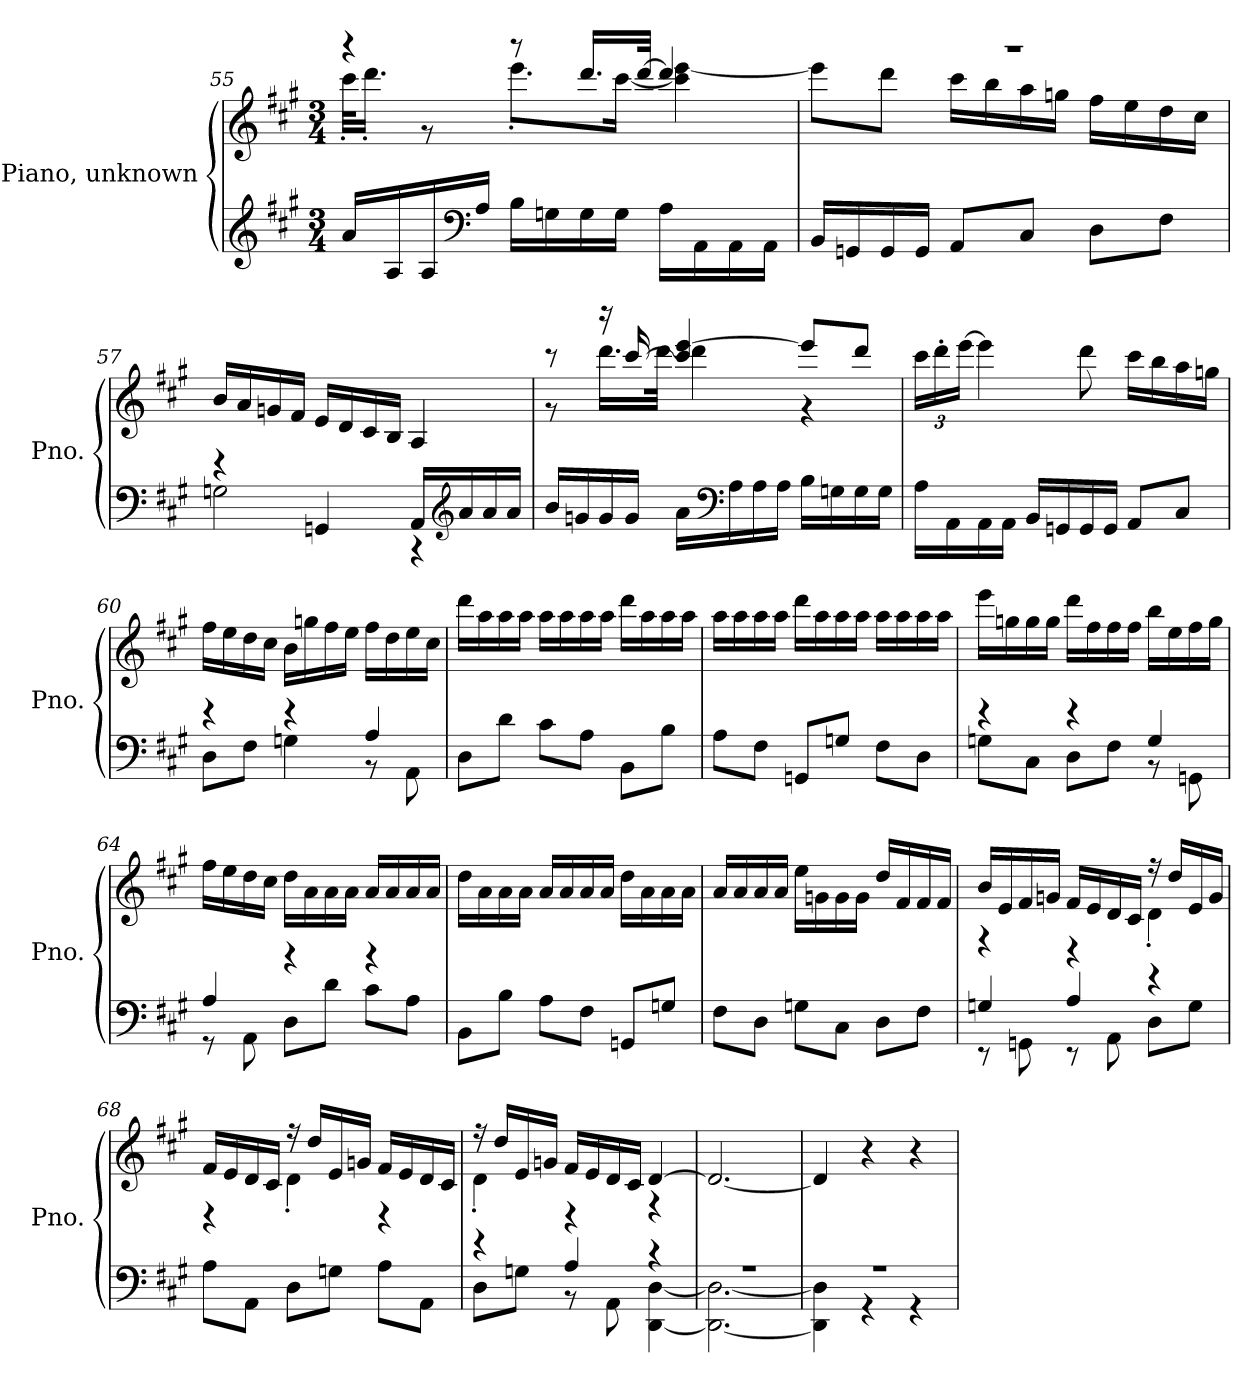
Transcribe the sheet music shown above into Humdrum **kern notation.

**kern	**kern
*part1	*part1
*staff2	*staff1
*I"Piano, unknown	*
*I'Pno.	*
!!LO:PB:g=z
*clefG2	*clefG2
*k[f#c#g#]	*k[f#c#g#]
*M3/4	*M3/4
=55	=55
*	*^
16a/LL	4r	32ccc#'\KLL
.	.	16.ddd'\JJ
16A/	.	.
16A/	.	8r
*clefF4	*	*
16A/JJ	.	.
16B\LL	8r	8.eee'\L
16Gn\	.	.
16G\	16.ddd/LL	.
16G\JJ	.	[16ccc#\Jk
.	[32ddd/JJk	.
16A\LL	4ddd/]	4ccc#\] [4eee\
16AA\	.	.
16AA\	.	.
16AA\JJ	.	.
=56	=56	=56
16BB/LL	2.r	8eee\L]
16GGn/	.	.
16GG/	.	8ddd\J
16GG/JJ	.	.
8AA/L	.	16ccc#\LL
.	.	16bb\
8C#/J	.	16aa\
.	.	16ggn\JJ
8D\L	.	16ff#\LL
.	.	16ee\
8F#\J	.	16dd\
.	.	16cc#\JJ
*	*v	*v
!!LO:LB:g=z
=57	=57
*^	*
4r	2Gn\	16b/LL
.	.	16a/
.	.	16gn/
.	.	16f#/JJ
4GGn/	.	16e/LL
.	.	16d/
.	.	16c#/
.	.	16B/JJ
16AA/LL	4r	4A/
*clefG2	*	*
16a/	.	.
16a/	.	.
16a/JJ	.	.
*v	*v	*
=58	=58
*	*^
16b/LL	8r	8r
16gn/	.	.
16g/	16r	16.ddd\LL
16g/JJ	[16ccc#/	.
.	.	[32ddd\JJk
16a\LL	4ccc#/] [4eee/	4ddd\]
*clefF4	*	*
16A\	.	.
16A\	.	.
16A\JJ	.	.
16B\LL	8eee/L]	4r
16Gn\	.	.
16G\	8ddd/J	.
16G\JJ	.	.
*	*v	*v
!!LO:LB:g=z
=59	=59
*	*Xbrackettup
16A\LL	24ccc#\LL
.	24ddd'\
16AA\	.
.	[24eee\JJ
16AA\	4eee\]
16AA\JJ	.
16BB/LL	.
16GGn/	.
16GG/	8ddd\
16GG/JJ	.
8AA/L	16ccc#\LL
.	16bb\
8C#/J	16aa\
.	16ggn\JJ
=60	=60
*^	*
4r	8D\L	16ff#\LL
.	.	16ee\
.	8F#\J	16dd\
.	.	16cc#\JJ
4r	4Gn\	16b\LL
.	.	16ggn\
.	.	16ff#\
.	.	16ee\JJ
4A/	8r	16ff#\LL
.	.	16dd\
.	8AA\	16ee\
.	.	16cc#\JJ
*v	*v	*
!!LO:LB:g=z
=61	=61
8D\L	16ddd\LL
.	16aa\
8d\J	16aa\
.	16aa\JJ
8c#\L	16aa\LL
.	16aa\
8A\J	16aa\
.	16aa\JJ
8BB\L	16ddd\LL
.	16aa\
8B\J	16aa\
.	16aa\JJ
=62	=62
8A\L	16aa\LL
.	16aa\
8F#\J	16aa\
.	16aa\JJ
8GGn/L	16ddd\LL
.	16aa\
8Gn/J	16aa\
.	16aa\JJ
8F#\L	16aa\LL
.	16aa\
8D\J	16aa\
.	16aa\JJ
!!LO:LB:g=z
=63	=63
*^	*
4r	8Gn\L	16eee\LL
.	.	16ggn\
.	8C#\J	16gg\
.	.	16gg\JJ
4r	8D\L	16ddd\LL
.	.	16ff#\
.	8F#\J	16ff#\
.	.	16ff#\JJ
4G/	8r	16bb\LL
.	.	16ee\
.	8GGn\	16ff#\
.	.	16gg\JJ
=64	=64	=64
4A/	8r	16ff#\LL
.	.	16ee\
.	8AA\	16dd\
.	.	16cc#\JJ
4r	8D\L	16dd\LL
.	.	16a\
.	8d\J	16a\
.	.	16a\JJ
4r	8c#\L	16a/LL
.	.	16a/
.	8A\J	16a/
.	.	16a/JJ
*v	*v	*
=65	=65
8BB\L	16dd\LL
.	16a\
8B\J	16a\
.	16a\JJ
8A\L	16a/LL
.	16a/
8F#\J	16a/
.	16a/JJ
8GGn/L	16dd\LL
.	16a\
8Gn/J	16a\
.	16a\JJ
!!LO:LB:g=z
=66	=66
8F#\L	16a/LL
.	16a/
8D\J	16a/
.	16a/JJ
8Gn\L	16ee\LL
.	16gn\
8C#\J	16g\
.	16g\JJ
8D\L	16dd/LL
.	16f#/
8F#\J	16f#/
.	16f#/JJ
=67	=67
*^	*^
4Gn/	8r	16b/LL	4r
.	.	16e/	.
.	8GGn\	16f#/	.
.	.	16gn/JJ	.
4A/	8r	16f#/LL	4r
.	.	16e/	.
.	8AA\	16d/	.
.	.	16c#/JJ	.
4r	8D\L	16r	4d'\
.	.	16dd/LL	.
.	8G\J	16e/	.
.	.	16g/JJ	.
*v	*v	*	*
=68	=68	=68
8A\L	16f#/LL	4r
.	16e/	.
8AA\J	16d/	.
.	16c#/JJ	.
8D\L	16r	4d'\
.	16dd/LL	.
8Gn\J	16e/	.
.	16gn/JJ	.
8A\L	16f#/LL	4r
.	16e/	.
8AA\J	16d/	.
.	16c#/JJ	.
!!LO:PB:g=z	!!
=69	=69	=69
*^	*	*
4r	8D\L	16r	4d'\
.	.	16dd/LL	.
.	8Gn\J	16e/	.
.	.	16gn/JJ	.
4A/	8r	16f#/LL	4r
.	.	16e/	.
.	8AA\	16d/	.
.	.	16c#/JJ	.
4r	[4DD\ [4D\	[4d/	4r
*	*	*v	*v
=70	=70	=70
2.r	2.DD\_ 2.D\_	2.d/_
=71	=71	=71
2.r	4DD\] 4D\]	4d/]
.	4r	4r
.	4r	4r
*v	*v	*
=	=
*-	*-
